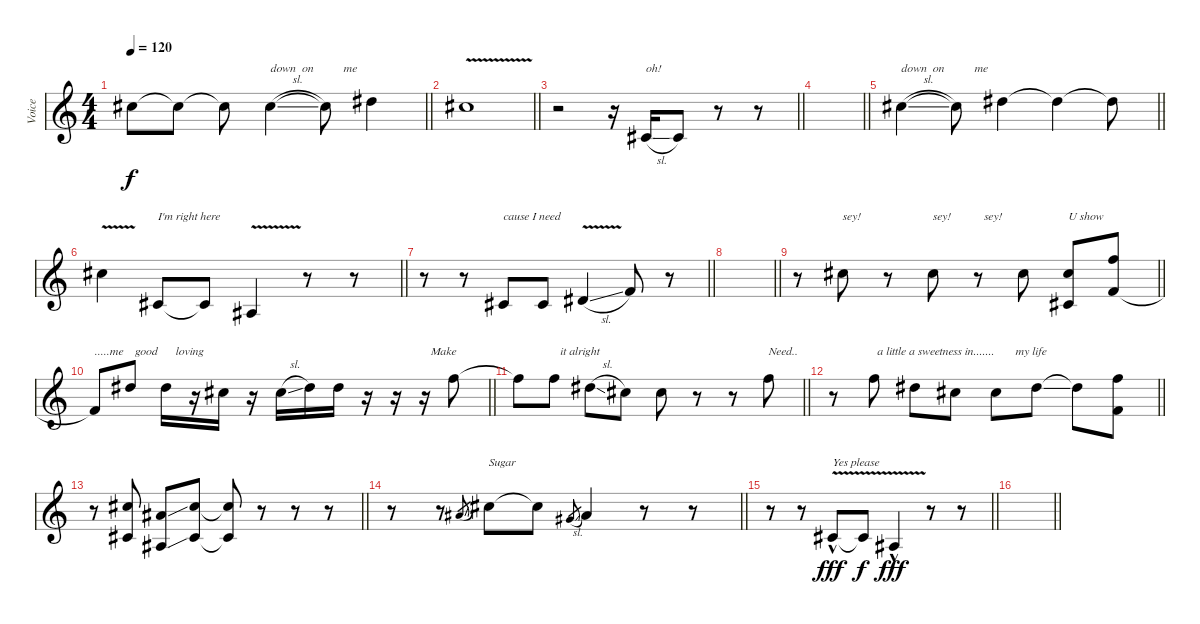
\track ("Voice" "Voice") {instrument altosax}
\staff {score}
\tuning (E4 B3 G3 D3 A2 E2) {hide}
\ts (4 4)
\tempo 120
\clef g2
\barLineRight lightlight
\ks c
9.1.8{dy f} 9.1{t}.8 9.1{t}.8 9.1{sl}.4{txt "down  on          me"} 9.1{t}.8 11.1.4 |
\section ("" " ")
\barLineRight lightlight
9.1{v}.1 |
\barLineRight lightlight
r.2 r.16 6.3{sl}.16{txt "oh!"} 6.3.8 r.8 r.8 |
\barLineRight lightlight
|
\barLineRight lightlight
9.1{sl}.4{txt "down  on          me"} 9.1{t}.8 11.1.4 11.1{t}.4 11.1{t}.8 |
\barLineRight lightlight
9.1{v}.4 6.3.8{txt "I'm right here"} 6.3{t}.8 3.3{v}.4 r.8 r.8 |
\barLineRight lightlight
r.8 r.8 6.3.8{txt "cause I need"} 6.3.8 4.2{v sl}.4 6.2.8 r.8 |
\barLineRight lightlight
|
\barLineRight lightlight
r.8 9.1.8{txt "sey!"} r.8 9.1.8{txt "sey!"} r.8{txt "  sey!"} 9.1.8 (9.1 6.3).8{txt "U show"} (13.1 10.3).8 |
\barLineRight lightlight
10.3{t}.8{txt ".....me    good      loving"} 11.1.8 11.1.16 r.16 9.1.16 r.16 9.1{sl}.16 11.1.16 11.1.16 r.16 r.16 r.16{txt "  Make          "} 13.1.8 |
\barLineRight lightlight
13.1{t}.8 13.1.8{txt "  it alright"} 11.1{sl}.8 9.1.8 9.1.8 r.8 r.8 13.1.8{txt "Need.."} |
\barLineRight lightlight
r.8 13.1.8{txt " a little a sweetness in.......       my life"} 11.1.8 9.1.8 9.1.8 11.1{ss}.8 11.1{t}.8 (13.1 10.3).8 |
\barLineRight lightlight
r.8 (9.1 6.3).8 (6.1{ss} 3.3{ss}).8 (9.1 6.3).8 (9.1{t} 6.3{t}).8 r.8 r.8 r.8 |
\barLineRight lightlight
r.8 r.8 6.1{sl}.8{gr} 9.1.8{txt "Sugar"} 9.1{t}.8 4.1{sl}.8{gr} 6.1.4 r.8 r.8 |
\barLineRight lightlight
r.8 r.8 6.3{v hac}.8{txt "Yes please" dy fff} 6.3{t}.8{dy f} 3.3{v hac}.4{dy fff} r.8 r.8 |
\barLineRight lightlight
